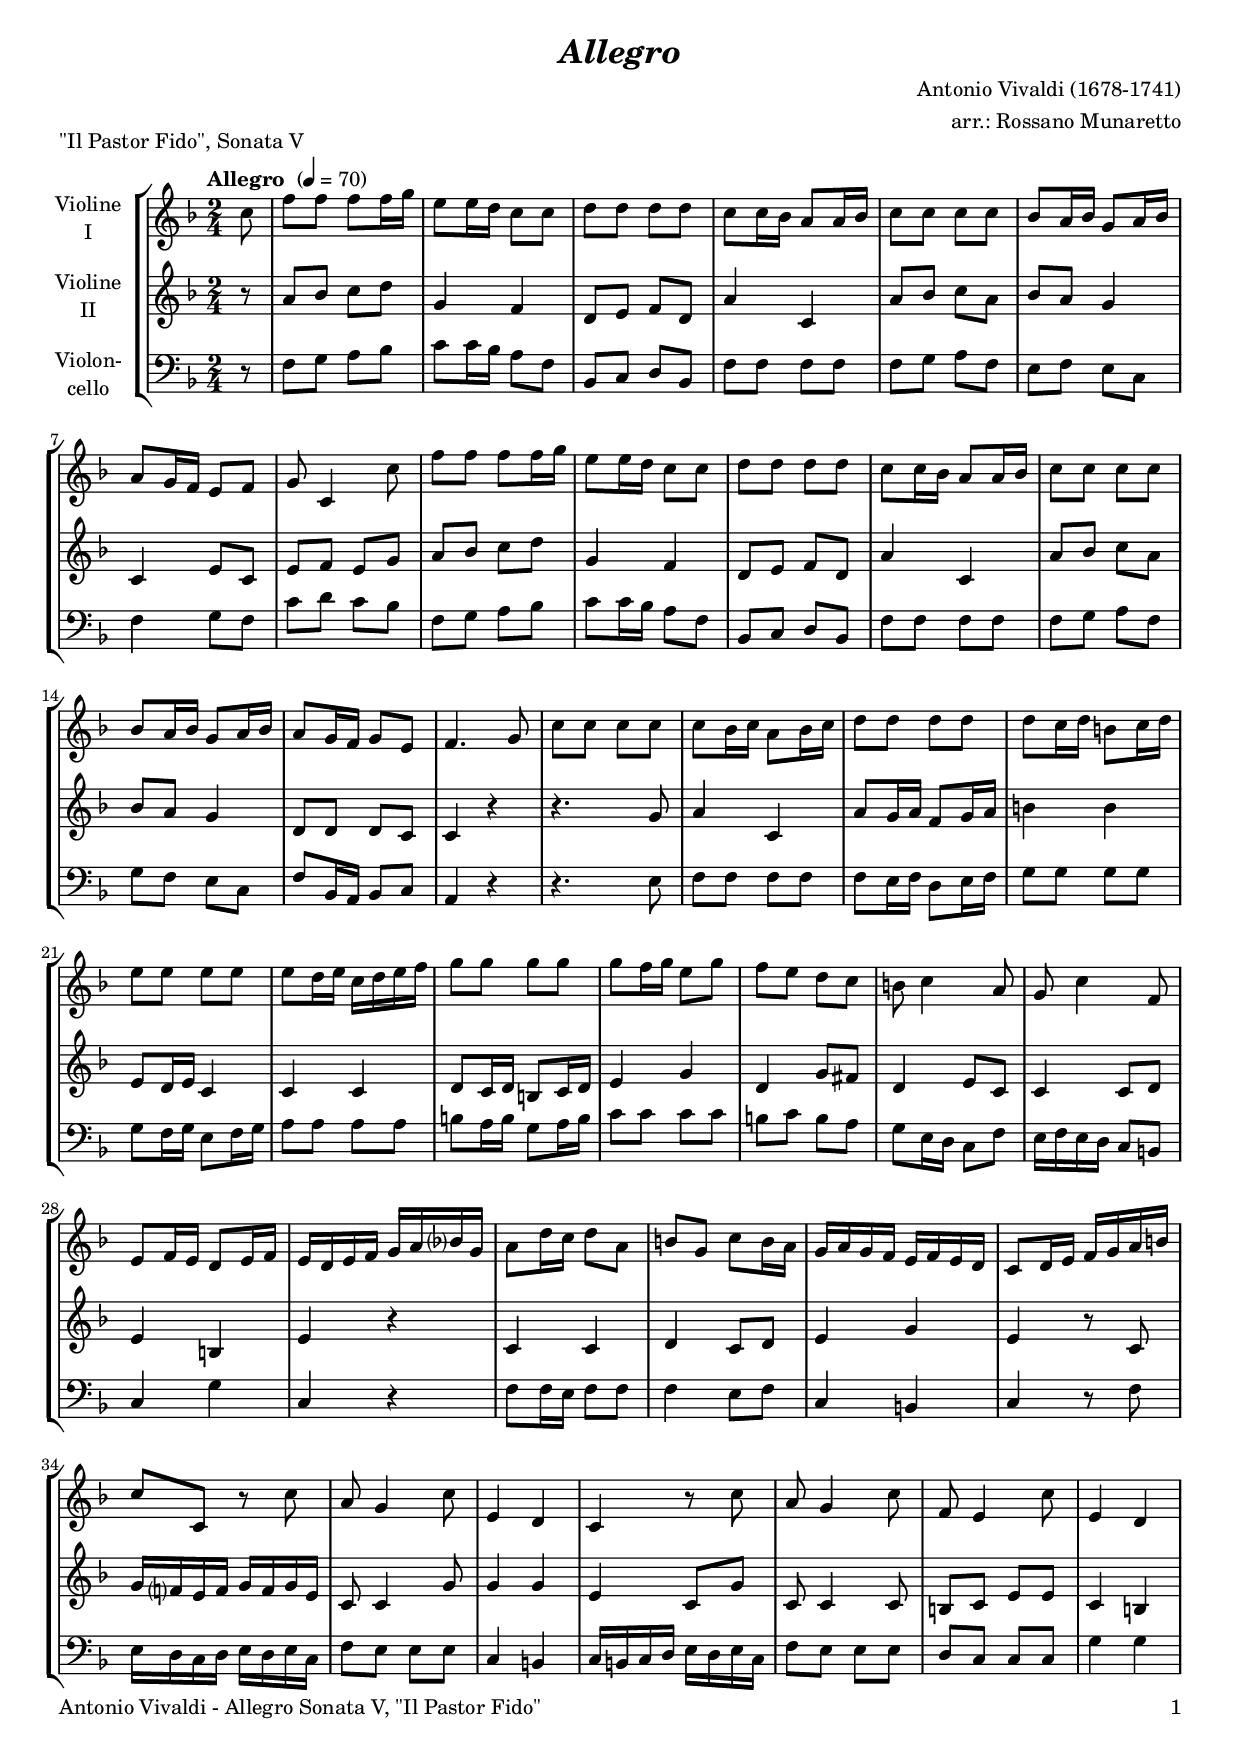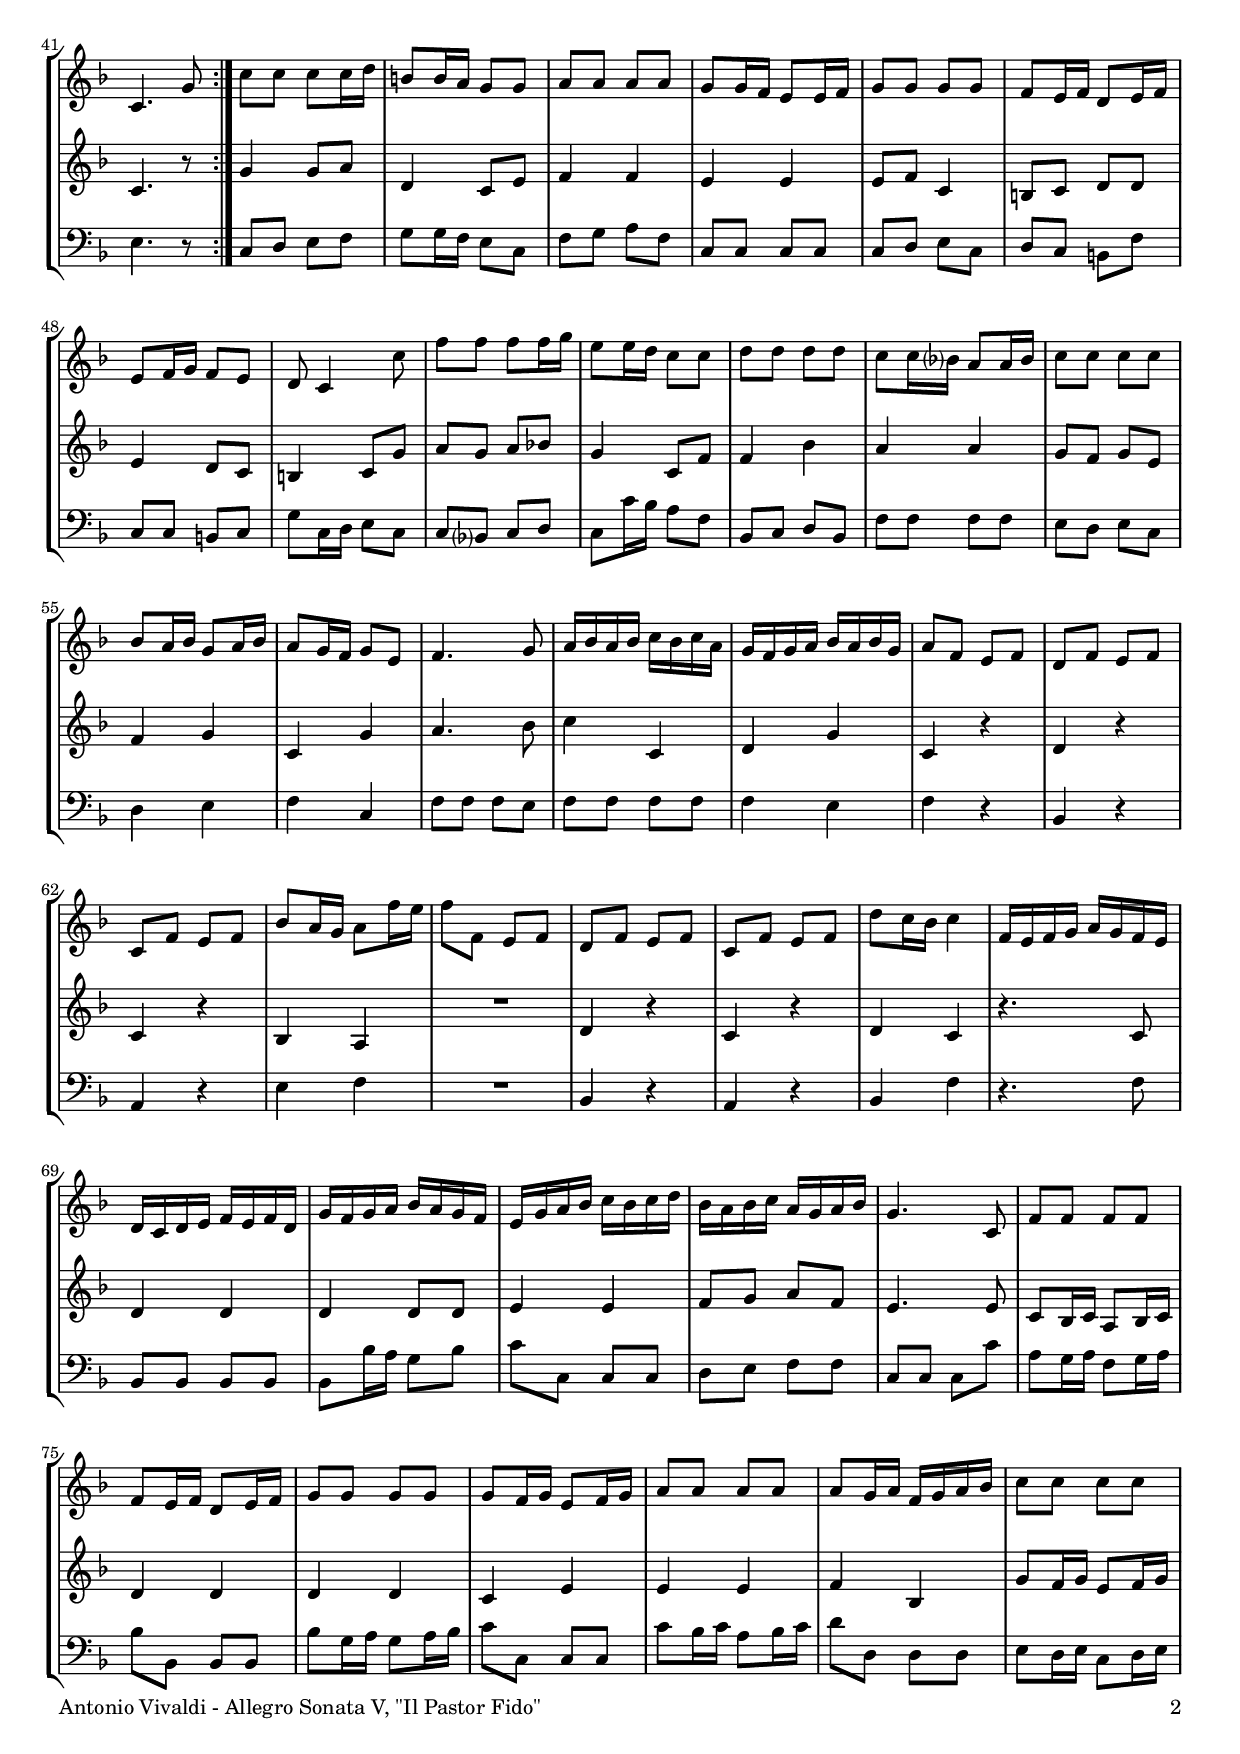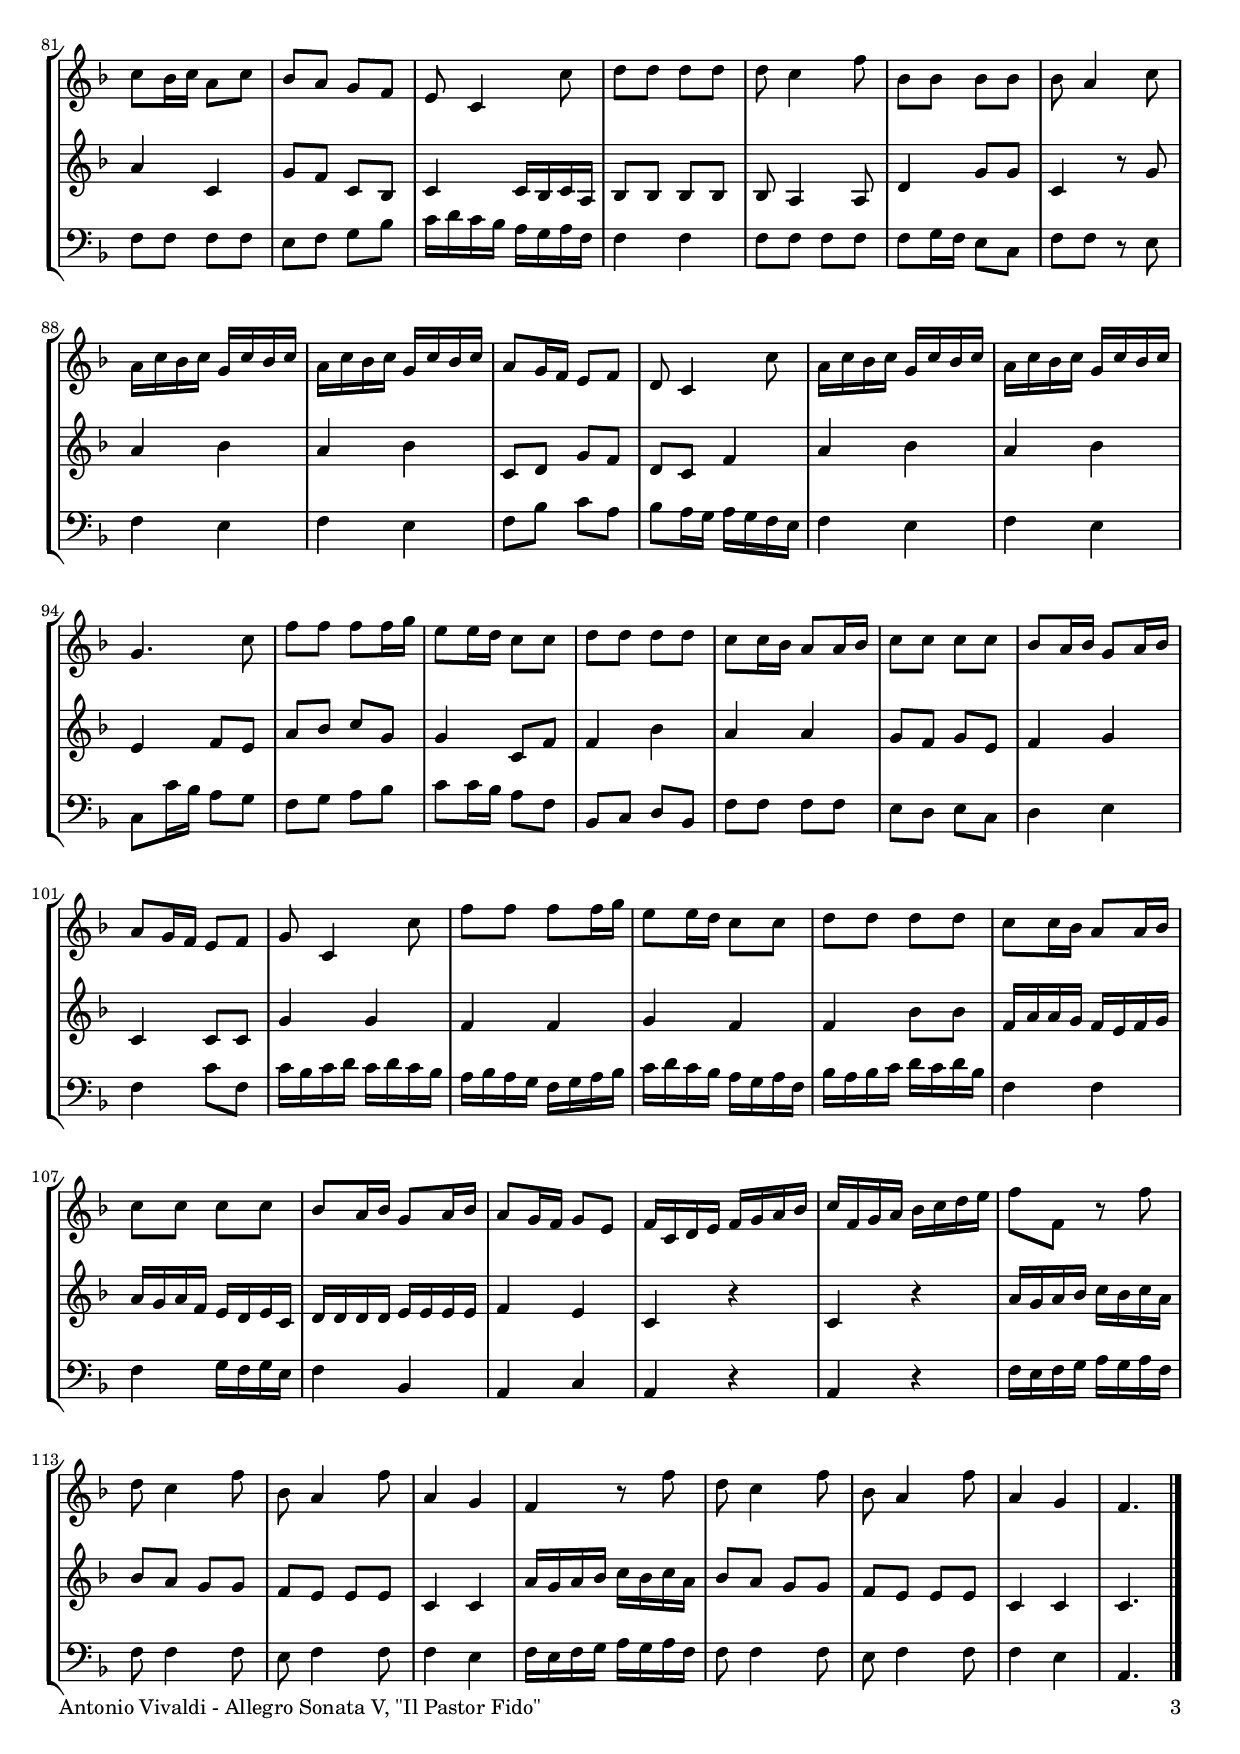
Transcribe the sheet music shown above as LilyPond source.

\version "2.24.1"
\include "deutsch.ly"

#(set-global-staff-size 18)

\header {
  title     = \markup \bold \italic "Allegro"
  composer  = "Antonio Vivaldi (1678-1741)"
  arranger  = "arr.: Rossano Munaretto"
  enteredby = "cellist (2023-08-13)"
  piece     = "\"Il Pastor Fido\", Sonata V"
}

voiceconsts = {
 \key c \major
 \time 2/4
 \clef "treble"
 \compressEmptyMeasures
 \numericTimeSignature
  % Set default beaming for all staves
%  \set Timing.beamExceptions = #'()
%  \set Timing.baseMoment     = #(ly:make-moment 1 4)
%  \set Timing.beatStructure  = #'(1 1 1)
 \tempo "Allegro " 4=70
}

mipz = "pizzicato strings"
mivl = "violin"
mivc = "cello"

va = \relative c''' {
  \voiceconsts

  \repeat volta 2 {
    \partial 8 g8
    c c c c16 d
    h8 h16 a g8 g
    a a a a
    g g16 f e8 e16 f
    g8 g g g
    f e16 f d8 e16 f
    e8 d16 c h8 c

    d g,4 g'8
    c c c c16 d
    h8 h16 a g8 g
    a a a a
    g g16 f e8 e16 f
    g8 g g g
    f e16 f d8 e16 f
    e8 d16 c d8 h

    c4. d8
    g g g g
    g f16 g e8 f16 g
    a8 a a a
    a g16 a fis8 g16 a
    h8 h h h
    h a16 h g a h c

    d8 d d d
    d c16 d h8 d
    c h a g
    fis g4 e8
    d g4 c,8
    h c16 h a8 h16 c
    h a h c d e f? d

    e8 a16 g a8 e
    fis d g fis16 e
    d e d c h c h a
    g8 a16 h c d e fis
    g8 g, r g'
    e d4 g8
    h,4 a

    g r8 g'
    e d4 g8
    c, h4 g'8
    h,4 a
    g4. d'8
  }
  g g g g16 a
  fis8 fis16 e d8 d
  e e e e

  d d16 c h8 h16 c
  d8 d d d
  c h16 c a8 h16 c
  h8 c16 d c8 h
  a g4 g'8
  c c c c16 d
  h8 h16 a g8 g
  a a a a

  g g16 f? e8 e16 f
  g8 g g g
  f e16 f d8 e16 f
  e8 d16 c d8 h
  c4. d8
  e16 f e f g f g e
  d c d e f e f d
  e8 c h c

  a c h c
  g c h c
  f e16 d e8 c'16 h
  c8 c, h c
  a c h c
  g c h c
  a' g16 f g4
  c,16 h c d e d c h

  a g a h c h c a
  d c d e f e d c
  h d e f g f g a
  f e f g e d e f
  d4. g,8
  c c c c
  c h16 c a8 h16 c

  d8 d d d
  d c16 d h8 c16 d
  e8 e e e
  e d16 e c d e f
  g8 g g g
  g f16 g e8 g
  f e d c

  h g4 g'8
  a a a a
  a g4 c8
  f, f f f
  f e4 g8
  e16 g f g d g f g
  e g f g d g f g

  e8 d16 c h8 c
  a g4 g'8
  e16 g f g d g f g
  e g f g d g f g
  d4. g8
  c c c c16 d
  h8 h16 a g8 g

  a a a a
  g g16 f e8 e16 f
  g8 g g g
  f e16 f d8 e16 f e8 d16 c h8 c
  d g,4 g'8
  c c c c16 d

  h8 h16 a g8 g
  a a a a
  g g16 f e8 e16 f
  g8 g g g
  f e16 f d8 e16 f
  e8 d16 c d8 h

  c16 g a h c d e f
  g c, d e f g a h
  c8 c, r c'
  a g4 c8
  f, e4 c'8
  e,4 d

  c r8 c'
  a g4 c8
  f, e4 c'8
  e,4 d
  \partial 4. c4. \bar "|."
}

vb = \relative c'' {
  \voiceconsts

  \repeat volta 2 {
    \partial 8 r8
    e f g a
    d,4 c
    a8 h c a
    e'4 g,
    e'8 f g e
    f e d4
    g, h8 g

    h c h d
    e f g a
    d,4 c
    a8 h c a
    e'4 g,
    e'8 f g e
    f e d4
    a8 a a g

    g4 r
    r4. d'8
    e4 g,
    e'8 d16 e c8 d16 e
    fis4 fis
    h,8 a16 h g4
    g g

    a8 g16 a fis8 g16 a
    h4 d
    a d8 cis
    a4 h8 g
    g4 g8 a
    h4 fis
    h r

    g g
    a g8 a
    h4 d
    h r8 g
    d'16 c? h c d c d h
    g8 g4 d'8
    d4 d

    h g8 d'
    g, g4 g8
    fis g h h
    g4 fis
    g4. r8
  }
  d'4 d8 e
  a,4 g8 h
  c4 c
  
  h h
  h8 c g4
  fis8 g a a
  h4 a8 g
  fis4 g8 d'
  e d e f!
  d4 g,8 c
  c4 f

  e e
  d8 c d h
  c4 d
  g, d'
  e4. f8
  g4 g,
  a d
  g, r

  a r
  g r
  f e
  R2
  a4 r
  g r
  a g
  r4. g8

  a4 a
  a a8 a
  h4 h
  c8 d e c
  h4. h8
  g f16 g e8 f16 g
  a4 a

  a a
  g h
  h h
  c f,
  d'8 c16 d h8 c16 d
  e4 g,
  d'8 c g f

  g4 g16 f g e
  f8 f f f
  f e4 e8
  a4 d8 d
  g,4 r8 d'
  e4 f
  e f

  g,8 a d c
  a g c4
  e f
  e f
  h, c8 h
  e f g d
  d4 g,8 c

  c4 f
  e e
  d8 c d h
  c4 d
  g, g8 g
  d'4 d
  c c

  d c
  c f8 f
  c16 e e d c h c d
  e d e c h a h g
  a a a a h h h h
  c4 h

  g r
  g r
  e'16 d e f g f g e
  f8 e d d
  c h h h
  g4 g

  e'16 d e f g f g e
  f8 e d d
  c h h h
  g4 g
  \partial 4. g4. \bar "|."
}

vc = \relative c' {
  \voiceconsts
  \clef "bass"

  \repeat volta 2 {
    \partial 8 r8
    c d e f
    g g16 f e8 c
    f, g a f
    c' c c c
    c d e c
    h c h g
    c4 d8 c

    g' a g f
    c d e f
    g g16 f e8 c
    f, g a f
    c' c c c
    c d e c
    d c h g
    c f,16 e f8 g

    e4 r
    r4. h'8
    c c c c
    c h16 c a8 h16 c
    d8 d d d
    d c16 d h8 c16 d
    e8 e e e

    fis8 e16 fis d8 e16 fis
    g8 g g g
    fis g fis e
    d h16 a g8 c
    h16 c h a g8 fis
    g4 d'
    g, r

    c8 c16 h c8 c
    c4 h8 c
    g4 fis
    g r8 c
    h16 a g a h a h g
    c8 h h h
    g4 fis

    g16 fis g a h a h g
    c8 h h h
    a g g g
    d'4 d
    h4. r8
  }
  g a h c
  d d16 c h8 g
  c d e c

  g g g g
  g a h g
  a g fis c'
  g g fis g
  d' g,16 a h8 g
  g f? g a
  g g'16 f e8 c
  f, g a f

  c' c c c
  h a h g
  a4 h
  c g
  c8 c c h
  c c c c
  c4 h
  c r

  f, r
  e r
  h' c
  R2
  f,4 r
  e r
  f c'
  r4. c8

  f, f f f
  f f'16 e d8 f
  g g, g g
  a h c c
  g g g g'
  e d16 e c8 d16 e
  f8 f, f f

  f' d16 e d8 e16 f
  g8 g, g g
  g' f16 g e8 f16 g
  a8 a, a a
  h a16 h g8 a16 h
  c8 c c c
  h c d f

  g16 a g f e d e c
  c4 c
  c8 c c c
  c d16 c h8 g
  c c r h
  c4 h
  c h

  c8 f g e
  f e16 d e d c h
  c4 h
  c h
  g8 g'16 f e8 d
  c d e f
  g g16 f e8 c

  f, g a f
  c' c c c
  h a h g
  a4 h
  c g'8 c,
  g'16 f g a g a g f
  e f e d c d e f

  g a g f e d e c
  f e f g a g a f
  c4 c
  c d16 c d h
  c4 f,
  e g

  e r
  e r
  c'16 h c d e d e c
  c8 c4 c8
  h c4 c8
  c4 h

  c16 h c d e d e c
  c8 c4 c8
  h c4 c8
  c4 h
  \partial 4. e,4. \bar "|."
}


music = \new StaffGroup <<
      \new Staff {
        \set Staff.midiInstrument = \mivl
        \set Staff.instrumentName = \markup \center-column { "Violine" "I" }
        \transpose c f, { \va }
      }

      \new Staff {
        \set Staff.midiInstrument = \mivl
        \set Staff.instrumentName = \markup \center-column { "Violine" "II" }
        \transpose c f, { \vb }
      }

      \new Staff {
        \set Staff.midiInstrument = \mivc
        \set Staff.instrumentName = \markup \center-column { "Violon-" "cello" }
        \transpose c f, { \vc }
      }      
>>

\book {
   \paper {
    print-page-number = ##t
    print-first-page-number = ##t
    ragged-last-bottom = ##f
    oddHeaderMarkup = \markup \null
    evenHeaderMarkup = \markup \null
    oddFooterMarkup = \markup {
      \fill-line {
        \if \should-print-page-number
        "Antonio Vivaldi - Allegro Sonata V, \"Il Pastor Fido\"" \fromproperty #'page:page-number-string
      }
    }
    evenFooterMarkup = \oddFooterMarkup
  } \score {
    \music
    \layout {}
  }

  \score {
    \unfoldRepeats \music

    \midi {
      \context {
        \Score
      }
    }
  }
}
